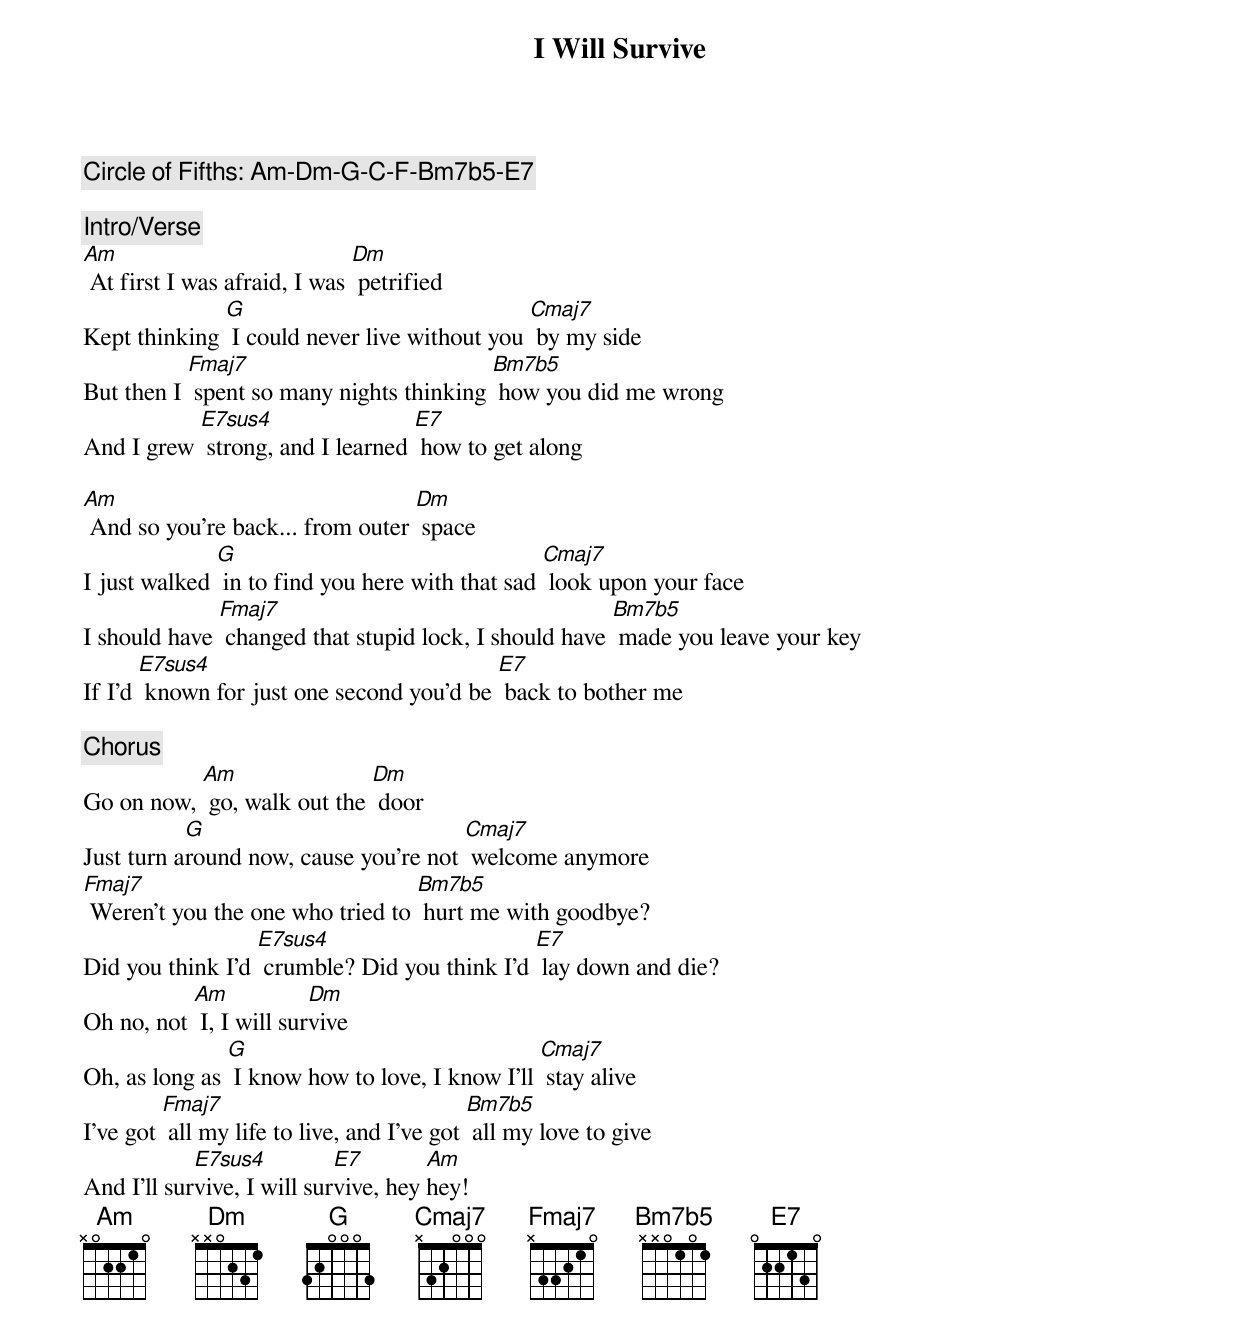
{title: I Will Survive}
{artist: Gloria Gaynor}
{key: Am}
{c: Circle of Fifths: Am-Dm-G-C-F-Bm7b5-E7}

{c: Intro/Verse}
[Am] At first I was afraid, I was [Dm] petrified
Kept thinking [G] I could never live without you [Cmaj7] by my side
But then I [Fmaj7] spent so many nights thinking [Bm7b5] how you did me wrong
And I grew [E7sus4] strong, and I learned [E7] how to get along

[Am] And so you're back... from outer [Dm] space
I just walked [G] in to find you here with that sad [Cmaj7] look upon your face
I should have [Fmaj7] changed that stupid lock, I should have [Bm7b5] made you leave your key
If I'd [E7sus4] known for just one second you'd be [E7] back to bother me

{c: Chorus}
Go on now, [Am] go, walk out the [Dm] door
Just turn a[G]round now, cause you're not [Cmaj7] welcome anymore
[Fmaj7] Weren't you the one who tried to [Bm7b5] hurt me with goodbye?
Did you think I'd [E7sus4] crumble? Did you think I'd [E7] lay down and die?
Oh no, not [Am] I, I will sur[Dm]vive
Oh, as long as [G] I know how to love, I know I'll [Cmaj7] stay alive
I've got [Fmaj7] all my life to live, and I've got [Bm7b5] all my love to give
And I'll sur[E7sus4]vive, I will sur[E7]vive, hey [Am]hey!
